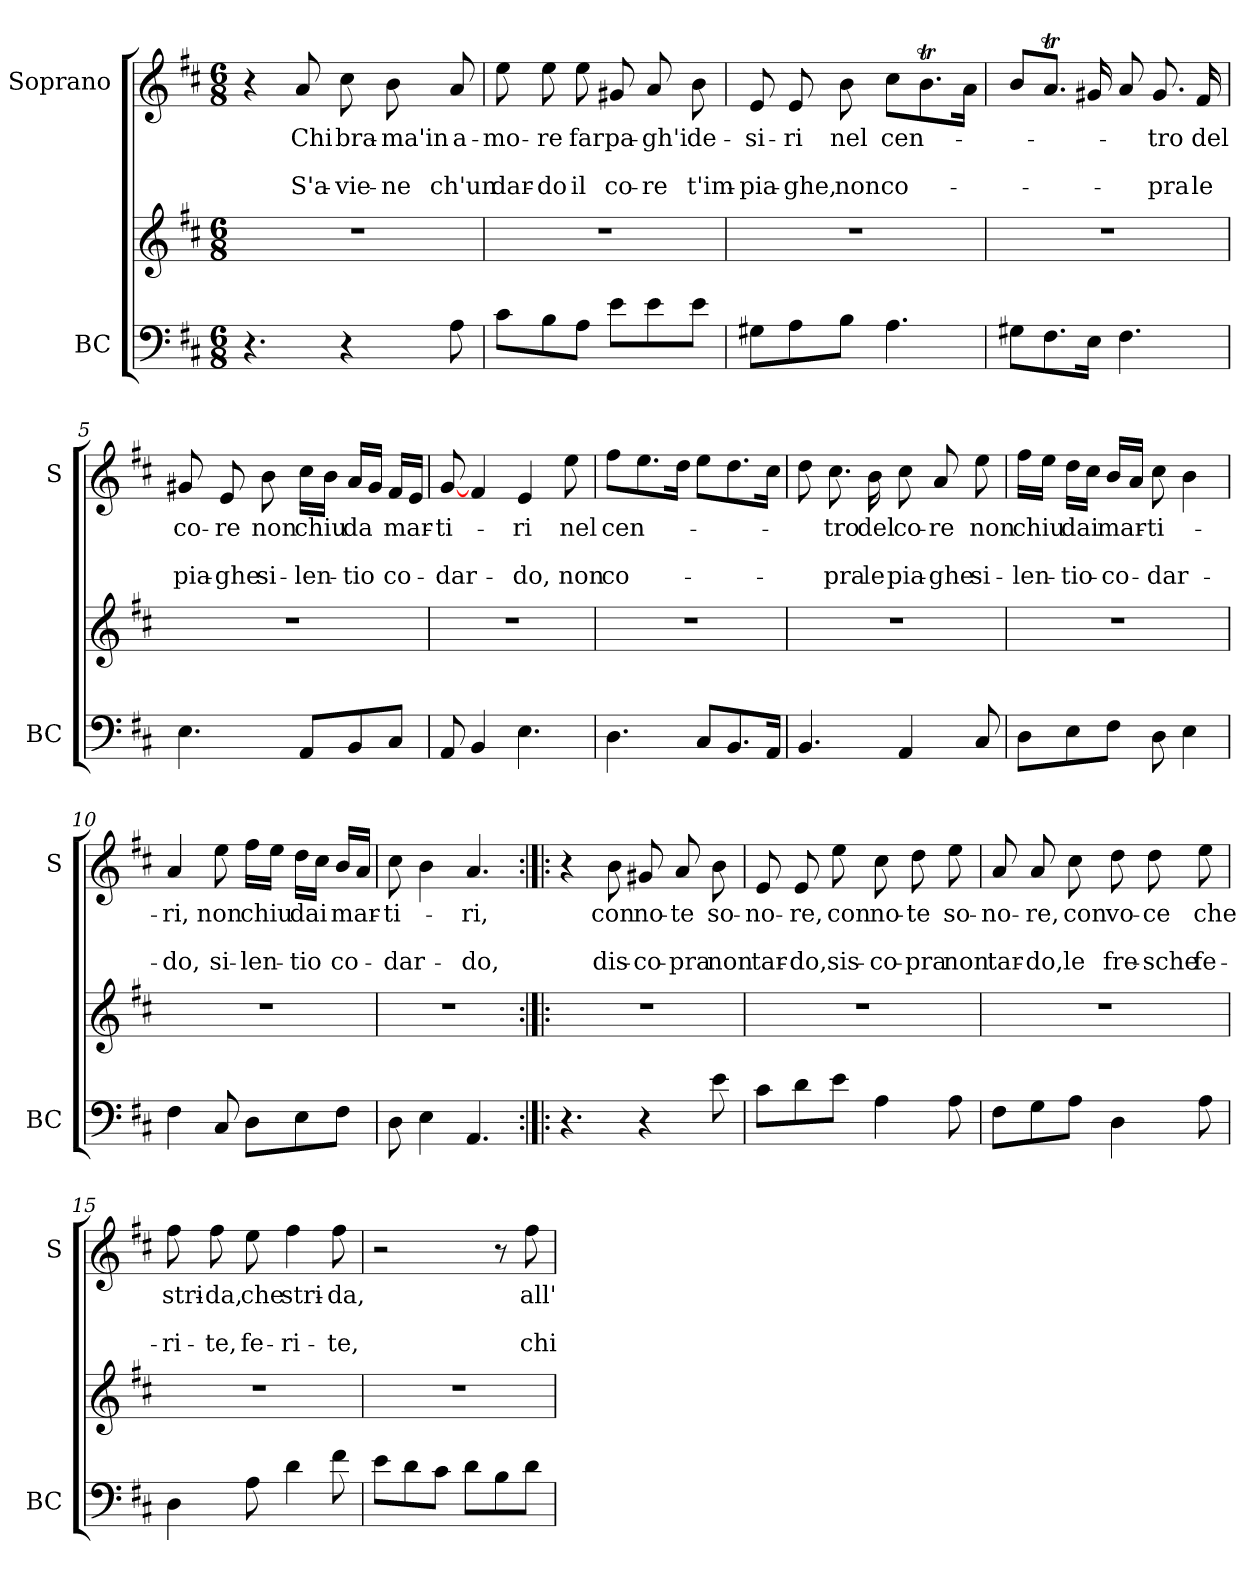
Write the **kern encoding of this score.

**kern	**kern	**kern	**text	**text	**text
*part2	*part2	*part1	*part1	*part1	*part1
*staff3	*staff2	*staff1	*staff1	*staff1	*staff1
*I"BC	*	*I"Soprano	*	*	*
*I'BC	*	*I'S	*	*	*
*clefF4	*clefG2	*clefG2	*	*	*
*k[f#c#]	*k[f#c#]	*k[f#c#]	*	*	*
*D:	*D:	*D:	*	*	*
*M6/8	*M6/8	*M6/8	*	*	*
=1	=1	=1	=1	=1	=1
4.r	2.r	4r	.	.	.
!	!	!	!LO:LY:b	!	!LO:LY:b
.	.	8a/	Chi	.	S'a-
!	!	!	!LO:LY:b	!	!LO:LY:b
4r	.	8cc#\	bra-	.	-vie-
!	!	!	!LO:LY:b	!	!LO:LY:b
.	.	8b\	-ma'in	.	-ne
!	!	!	!LO:LY:b	!	!LO:LY:b
8A\	.	8a/	a-	.	ch'un
=2	=2	=2	=2	=2	=2
!	!	!	!LO:LY:b	!	!LO:LY:b
8c#\L	2.r	8ee\	-mo-	.	dar-
!	!	!	!LO:LY:b	!	!LO:LY:b
8B\	.	8ee\	-re	.	-do
!	!	!	!LO:LY:b	!	!LO:LY:b
8A\J	.	8ee\	far	.	il
!	!	!	!LO:LY:b	!	!LO:LY:b
8e\L	.	8g#X/	pa-	.	co-
!	!	!	!LO:LY:b	!	!LO:LY:b
8e\	.	8a/	-gh'i	.	-re
!	!	!	!LO:LY:b	!	!LO:LY:b
8e\J	.	8b\	de-	.	t'im-
=3	=3	=3	=3	=3	=3
!	!	!	!LO:LY:b	!	!LO:LY:b
8G#X\L	2.r	8e/	-si-	.	-pia-
!	!	!	!LO:LY:b	!	!LO:LY:b
8A\	.	8e/	-ri	.	-ghe,
!	!	!	!LO:LY:b	!	!LO:LY:b
8B\J	.	8b\	nel	.	non
!	!	!	!LO:LY:b	!	!LO:LY:b
4.A\	.	8cc#\L	cen-	.	co-
.	.	8.bT\	.	.	.
.	.	16a\Jk	.	.	.
=4	=4	=4	=4	=4	=4
8G#X\L	2.r	8b/L	.	.	.
8.F#\	.	8.aT/J	.	.	.
16E\Jk	.	16g#X/	.	.	.
4.F#\	.	8a/	.	.	.
!	!	!	!LO:LY:b	!	!LO:LY:b
.	.	8.g#/	-tro	.	-pra
!	!	!	!LO:LY:b	!	!LO:LY:b
.	.	16f#/	del	.	le
!!LO:LB:g=z
=5	=5	=5	=5	=5	=5
!	!	!	!LO:LY:b	!	!LO:LY:b
4.E\	2.r	8g#X/	co-	.	pia-
!	!	!	!LO:LY:b	!	!LO:LY:b
.	.	8e/	-re	.	-ghe
!	!	!	!LO:LY:b	!	!LO:LY:b
.	.	8b\	non	.	si-
!	!	!	!LO:LY:b	!	!LO:LY:b
8AA/L	.	16cc#\LL	chiu	.	-len-
.	.	16b\JJ	.	.	.
!	!	!	!LO:LY:b	!	!LO:LY:b
8BB/	.	16a/LL	da	.	-tio
.	.	16g#/JJ	.	.	.
!	!	!	!LO:LY:b	!	!LO:LY:b
8C#/J	.	16f#/LL	mar-	.	co-
.	.	16e/JJ	.	.	.
=6	=6	=6	=6	=6	=6
!	!	!	!LO:LY:b	!	!LO:LY:b
8AA/	2.r	[8g/	-ti-	.	-dar-
4BB/	.	4f#/	.	.	.
!	!	!	!LO:LY:b	!	!LO:LY:b
4.E\	.	4e/	-ri	.	-do,
!	!	!	!LO:LY:b	!	!LO:LY:b
.	.	8ee\	nel	.	non
=7	=7	=7	=7	=7	=7
!	!	!	!LO:LY:b	!	!LO:LY:b
4.D\	2.r	8ff#\L	cen-	.	co-
.	.	8.ee\	.	.	.
.	.	16dd\Jk	.	.	.
8C#/L	.	8ee\L	.	.	.
8.BB/	.	8.dd\	.	.	.
16AA/Jk	.	16cc#\Jk	.	.	.
=8	=8	=8	=8	=8	=8
4.BB/	2.r	8dd\	.	.	.
!	!	!	!LO:LY:b	!	!LO:LY:b
.	.	8.cc#\	-tro	.	-pra
!	!	!	!LO:LY:b	!	!LO:LY:b
.	.	16b\	del	.	le
!	!	!	!LO:LY:b	!	!LO:LY:b
4AA/	.	8cc#\	co-	.	pia-
!	!	!	!LO:LY:b	!	!LO:LY:b
.	.	8a/	-re	.	-ghe
!	!	!	!LO:LY:b	!	!LO:LY:b
8C#/	.	8ee\	non	.	si-
!!LO:LB:g=z
=9	=9	=9	=9	=9	=9
!	!	!	!LO:LY:b	!	!LO:LY:b
8D\L	2.r	16ff#\LL	chiu	.	-len-
.	.	16ee\JJ	.	.	.
!	!	!	!LO:LY:b	!	!LO:LY:b
8E\	.	16dd\LL	dai	.	-tio-
.	.	16cc#\JJ	.	.	.
!	!	!	!LO:LY:b	!	!LO:LY:b
8F#\J	.	16b/LL	mar-	.	-co-
.	.	16a/JJ	.	.	.
!	!	!	!LO:LY:b	!	!LO:LY:b
8D\	.	8cc#\	-ti-	.	-dar-
4E\	.	4b\	.	.	.
=10	=10	=10	=10	=10	=10
!	!	!	!LO:LY:b	!	!LO:LY:b
4F#\	2.r	4a/	-ri,	.	-do,
!	!	!	!LO:LY:b	!	!LO:LY:b
8C#/	.	8ee\	non	.	si-
!	!	!	!LO:LY:b	!	!LO:LY:b
8D\L	.	16ff#\LL	chiu	.	-len-
.	.	16ee\JJ	.	.	.
!	!	!	!LO:LY:b	!	!LO:LY:b
8E\	.	16dd\LL	dai	.	-tio
.	.	16cc#\JJ	.	.	.
!	!	!	!LO:LY:b	!	!LO:LY:b
8F#\J	.	16b/LL	mar-	.	co-
.	.	16a/JJ	.	.	.
=11	=11	=11	=11	=11	=11
!	!	!	!LO:LY:b	!	!LO:LY:b
8D\	2.r	8cc#\	-ti-	.	-dar-
4E\	.	4b\	.	.	.
!	!	!	!LO:LY:b	!	!LO:LY:b
4.AA/	.	4.a/	-ri,	.	-do,
=12:|!|:	=12:|!|:	=12:|!|:	=12:|!|:	=12:|!|:	=12:|!|:
4.r	2.r	4r	.	.	.
!	!	!	!LO:LY:b	!	!LO:LY:b
.	.	8b\	con	.	dis-
!	!	!	!LO:LY:b	!	!LO:LY:b
4r	.	8g#X/	no-	.	-co-
!	!	!	!LO:LY:b	!	!LO:LY:b
.	.	8a/	-te	.	-pra
!	!	!	!LO:LY:b	!	!LO:LY:b
8e\	.	8b\	so-	.	non
!!LO:PB:g=z
=13	=13	=13	=13	=13	=13
!	!	!	!LO:LY:b	!	!LO:LY:b
8c#\L	2.r	8e/	-no-	.	tar-
!	!	!	!LO:LY:b	!	!LO:LY:b
8d\	.	8e/	-re,	.	-do,
!	!	!	!LO:LY:b	!	!LO:LY:b
8e\J	.	8ee\	con	.	sis-
!	!	!	!LO:LY:b	!	!LO:LY:b
4A\	.	8cc#\	no-	.	-co-
!	!	!	!LO:LY:b	!	!LO:LY:b
.	.	8dd\	-te	.	-pra
!	!	!	!LO:LY:b	!	!LO:LY:b
8A\	.	8ee\	so-	.	non
=14	=14	=14	=14	=14	=14
!	!	!	!LO:LY:b	!	!LO:LY:b
8F#\L	2.r	8a/	-no-	.	tar-
!	!	!	!LO:LY:b	!	!LO:LY:b
8G\	.	8a/	-re,	.	-do,
!	!	!	!LO:LY:b	!	!LO:LY:b
8A\J	.	8cc#\	con	.	le
!	!	!	!LO:LY:b	!	!LO:LY:b
4D\	.	8dd\	vo-	.	fre-
!	!	!	!LO:LY:b	!	!LO:LY:b
.	.	8dd\	-ce	.	-sche
!	!	!	!LO:LY:b	!	!LO:LY:b
8A\	.	8ee\	che	.	fe-
=15	=15	=15	=15	=15	=15
!	!	!	!LO:LY:b	!	!LO:LY:b
4D\	2.r	8ff#\	stri-	.	-ri-
!	!	!	!LO:LY:b	!	!LO:LY:b
.	.	8ff#\	-da,	.	-te,
!	!	!	!LO:LY:b	!	!LO:LY:b
8A\	.	8ee\	che	.	fe-
!	!	!	!LO:LY:b	!	!LO:LY:b
4d\	.	4ff#\	stri-	.	-ri-
!	!	!	!LO:LY:b	!	!LO:LY:b
8f#\	.	8ff#\	-da,	.	-te,
=16	=16	=16	=16	=16	=16
8e\L	2.r	2r	.	.	.
8d\	.	.	.	.	.
8c#\J	.	.	.	.	.
8d\L	.	.	.	.	.
8B\	.	8r	.	.	.
!	!	!	!LO:LY:b	!	!LO:LY:b
8d\J	.	8ff#\	all'	.	chi
=	=	=	=	=	=
*-	*-	*-	*-	*-	*-
